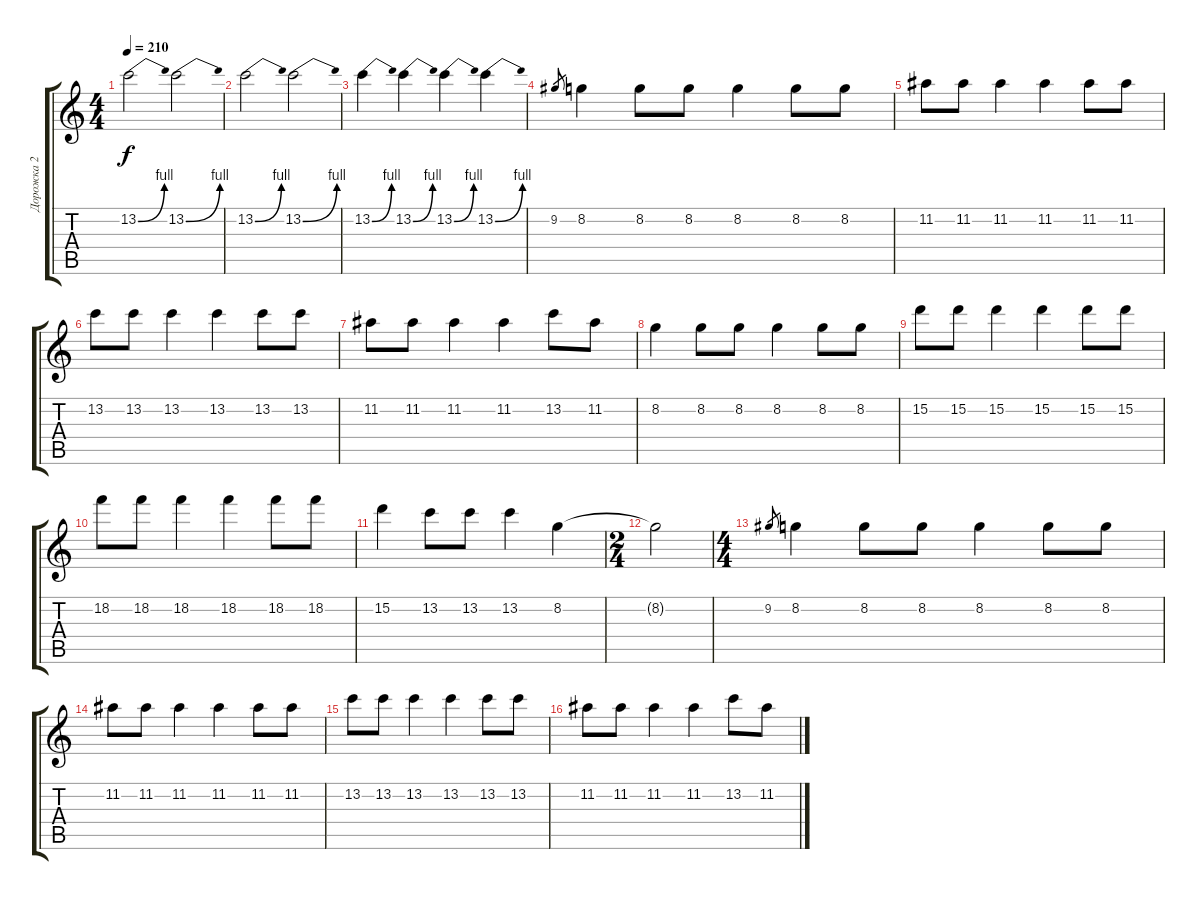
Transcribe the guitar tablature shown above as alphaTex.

\track ("Дорожка 2" "Дорожка 2") {instrument distortionguitar}
\staff {score tabs}
\tuning (E4 B3 G3 D3 A2 D2) {hide}
\ts (4 4)
\tempo 210
\clef g2
\ks c
13.2{be (bend 0 0 60 4)}.2{dy f} 13.2{be (bend 0 0 60 4)}.2 |
13.2{be (bend 0 0 60 4)}.2 13.2{be (bend 0 0 60 4)}.2 |
13.2{be (bend 0 0 60 4)}.4 13.2{be (bend 0 0 60 4)}.4 13.2{be (bend 0 0 60 4)}.4 13.2{be (bend 0 0 60 4)}.4 |
9.2.8{gr} 8.2.4{volume 14} 8.2.8 8.2.8 8.2.4 8.2.8 8.2.8 |
11.2.8 11.2.8 11.2.4 11.2.4 11.2.8 11.2.8 |
13.2.8 13.2.8 13.2.4 13.2.4 13.2.8 13.2.8 |
11.2.8 11.2.8 11.2.4 11.2.4 13.2.8 11.2.8 |
8.2.4 8.2.8 8.2.8 8.2.4 8.2.8 8.2.8 |
15.2.8 15.2.8 15.2.4 15.2.4 15.2.8 15.2.8 |
18.2.8 18.2.8 18.2.4 18.2.4 18.2.8 18.2.8 |
15.2.4 13.2.8 13.2.8 13.2.4 8.2.4 |
\ts (2 4)
8.2{t}.2 |
\ts (4 4)
9.2.8{gr} 8.2.4 8.2.8 8.2.8 8.2.4 8.2.8 8.2.8 |
11.2.8 11.2.8 11.2.4 11.2.4 11.2.8 11.2.8 |
13.2.8 13.2.8 13.2.4 13.2.4 13.2.8 13.2.8 |
11.2.8 11.2.8 11.2.4 11.2.4 13.2.8 11.2.8
